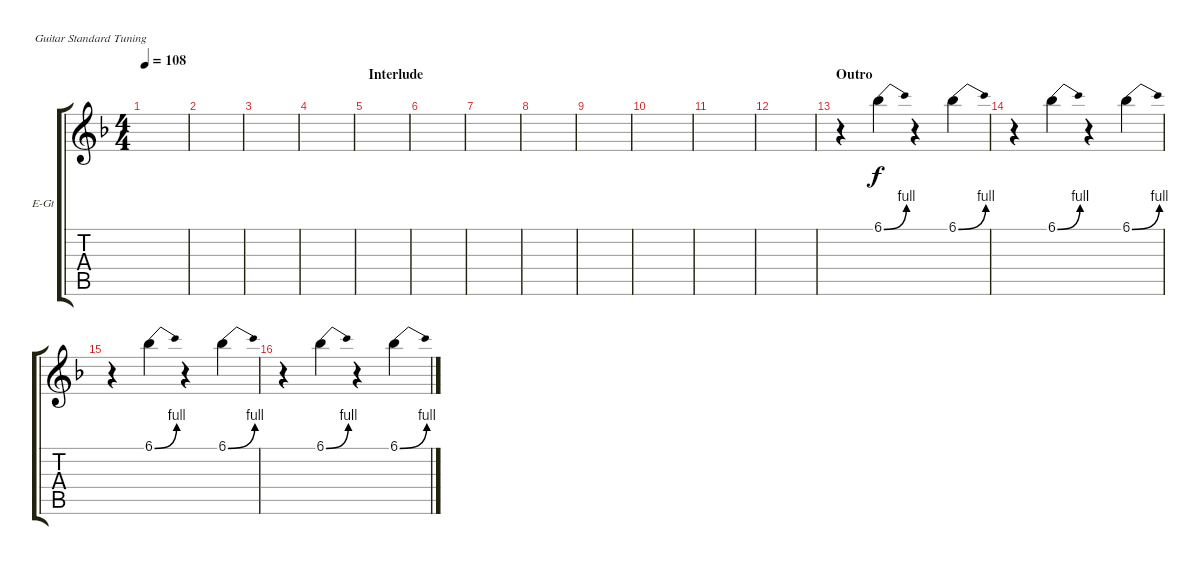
\defaultSystemsLayout 4
\bracketExtendMode groupsimilarinstruments
\firstSystemTrackNameOrientation horizontal
\otherSystemsTrackNameOrientation horizontal
\track ("Synthesizer" "E-Gt") {instrument electricguitarclean}
\staff {score tabs}
\tuning (E4 B3 G3 D3 A2 E2)
\ts (4 4)
\tempo 108
\clef g2
\scale
0.333333
\ks f
|
\scale
0.333333 |
\scale
0.333333 |
\scale
0.333333 |
\section ("" "Interlude")
\scale
0.333333 |
\scale
0.333333 |
\scale
0.333333 |
\scale
0.333333 |
\scale
0.333333 |
\scale
0.333333 |
\scale
0.333333 |
\scale
0.333333 |
\section ("" "Outro")
\scale
0.333333 r.4 6.1{be (bend 0 0 30 4)}.4 r.4 6.1{be (bend 0 0 30 4)}.4 |
\scale
0.333333 r.4 6.1{be (bend 0 0 30 4)}.4 r.4 6.1{be (bend 0 0 30 4)}.4 |
\scale
0.333333 r.4 6.1{be (bend 0 0 30 4)}.4 r.4 6.1{be (bend 0 0 30 4)}.4 |
r.4 6.1{be (bend 0 0 30 4)}.4 r.4 6.1{be (bend 0 0 30 4)}.4
